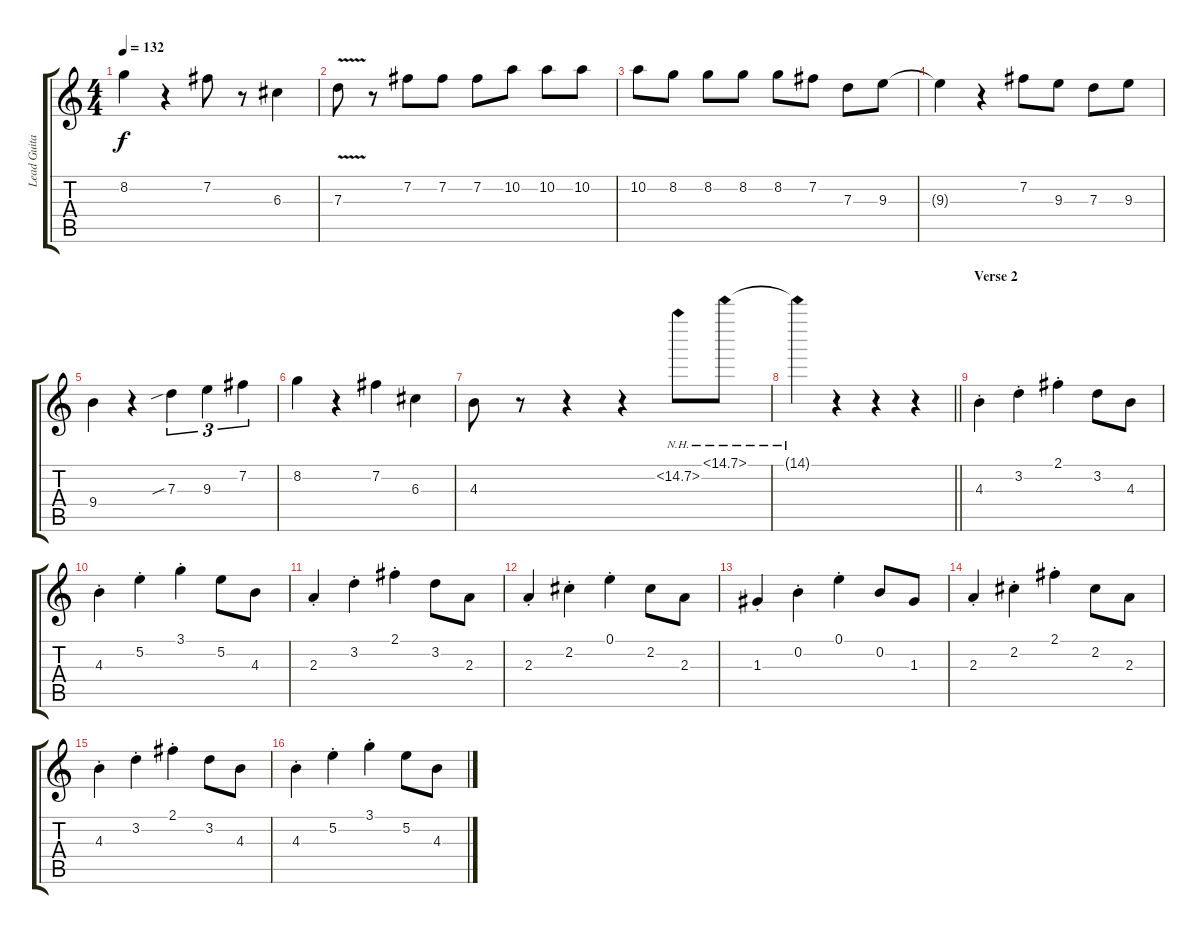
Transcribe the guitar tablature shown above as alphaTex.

\track ("Lead Guitar" "Lead Guita") {instrument overdrivenguitar}
\staff {score tabs}
\tuning (E4 B3 G3 D3 A2 E2) {hide}
\ts (4 4)
\tempo 132
\clef g2
\ks c
8.2.4{dy f} r.4 7.2.8 r.8 6.3.4 |
7.3{v}.8 r.8 7.2.8 7.2.8 7.2.8 10.2.8 10.2.8 10.2.8 |
10.2.8 8.2.8 8.2.8 8.2.8 8.2.8 7.2.8 7.3.8 9.3.8 |
9.3{t}.4 r.4 7.2.8 9.3.8 7.3.8 9.3.8 |
9.4.4 r.4 7.3{sib}.4{tu (3 2)} 9.3.4{tu (3 2)} 7.2.4{tu (3 2)} |
8.2.4 r.4 7.2.4 6.3.4 |
4.3.8 r.8 r.4 r.4 14.2{nh}.8 14.1{nh}.8 |
\barLineRight lightlight
14.1{nh t}.4 r.4 r.4 r.4 |
\section ("" "Verse 2")
4.3{st}.4 3.2{st}.4 2.1{st}.4 3.2.8 4.3.8 |
4.3{st}.4 5.2{st}.4 3.1{st}.4 5.2.8 4.3.8 |
2.3{st}.4 3.2{st}.4 2.1{st}.4 3.2.8 2.3.8 |
2.3{st}.4 2.2{st}.4 0.1{st}.4 2.2.8 2.3.8 |
1.3{st}.4 0.2{st}.4 0.1{st}.4 0.2.8 1.3.8 |
2.3{st}.4 2.2{st}.4 2.1{st}.4 2.2.8 2.3.8 |
4.3{st}.4 3.2{st}.4 2.1{st}.4 3.2.8 4.3.8 |
4.3{st}.4 5.2{st}.4 3.1{st}.4 5.2.8 4.3.8
